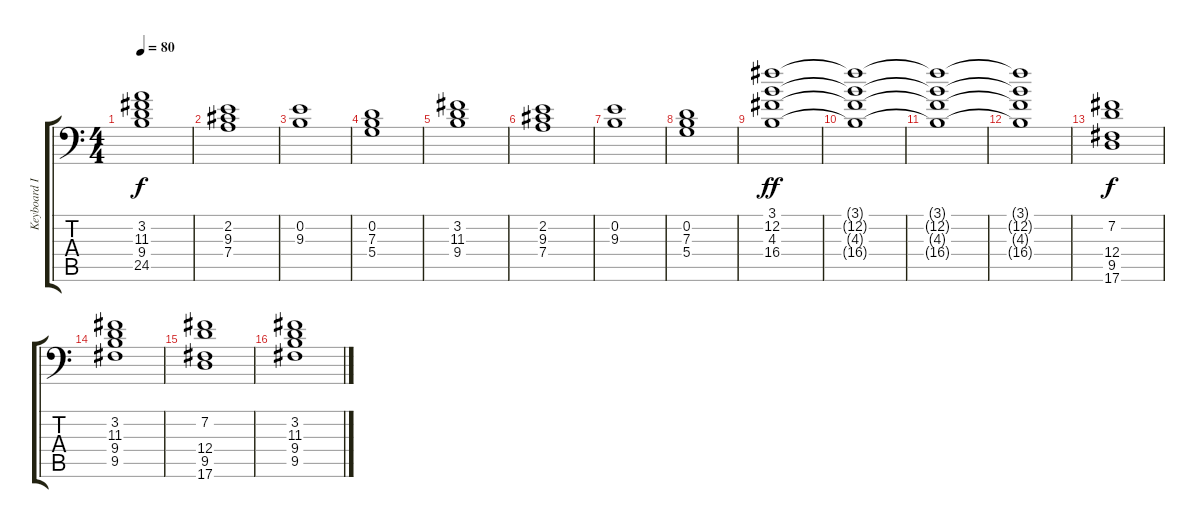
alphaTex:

\track ("Keyboard II (Treble)" "Keyboard I") {instrument synthstrings2}
\staff {score tabs}
\tuning (Eb5 B3 G3 D3 A2 A1) {hide}
\ts (4 4)
\tempo 80
\clef f4
\ks c
(3.2 11.3 9.4 24.5).1{dy f} |
(2.2 9.3 7.4).1 |
(0.2 9.3).1 |
(0.2 7.3 5.4).1 |
(3.2 11.3 9.4).1 |
(2.2 9.3 7.4).1 |
(0.2 9.3).1 |
(0.2 7.3 5.4).1 |
(3.1 12.2 4.3 16.4).1{dy ff} |
(3.1{t} 12.2{t} 4.3{t} 16.4{t}).1 |
(3.1{t} 12.2{t} 4.3{t} 16.4{t}).1 |
(3.1{t} 12.2{t} 4.3{t} 16.4{t}).1 |
(7.2 12.4 9.5 17.6).1{dy f} |
(3.2 11.3 9.4 9.5).1 |
(7.2 12.4 9.5 17.6).1 |
(3.2 11.3 9.4 9.5).1
